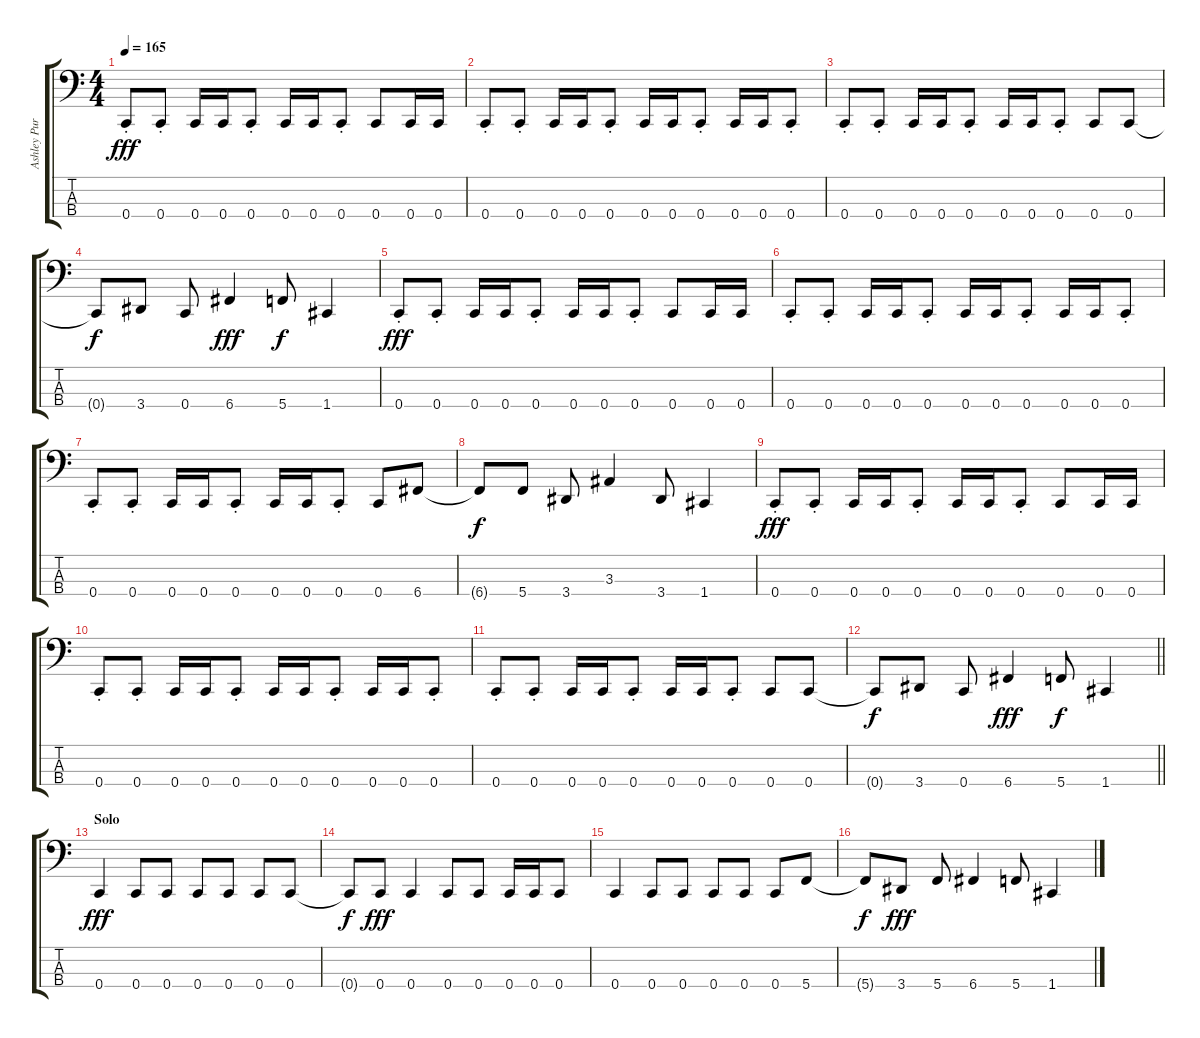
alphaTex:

\track ("Ashley Purdy (Ash)" "Ashley Pur") {instrument electricbasspick}
\staff {score tabs}
\tuning (F2 C2 G1 C1) {hide}
\ts (4 4)
\tempo 165
\clef f4
\ks c
0.4{st}.8{dy fff} 0.4{st}.8 0.4.16 0.4.16 0.4{st}.8 0.4.16 0.4.16 0.4{st}.8 0.4.8 0.4.16 0.4.16 |
0.4{st}.8 0.4{st}.8 0.4.16 0.4.16 0.4{st}.8 0.4.16 0.4.16 0.4{st}.8 0.4.16 0.4.16 0.4{st}.8 |
0.4{st}.8 0.4{st}.8 0.4.16 0.4.16 0.4{st}.8 0.4.16 0.4.16 0.4{st}.8 0.4.8 0.4.8 |
0.4{t}.8{dy f} 3.4.8 0.4.8 6.4.4{dy fff} 5.4.8{dy f} 1.4.4 |
0.4{st}.8{dy fff} 0.4{st}.8 0.4.16 0.4.16 0.4{st}.8 0.4.16 0.4.16 0.4{st}.8 0.4.8 0.4.16 0.4.16 |
0.4{st}.8 0.4{st}.8 0.4.16 0.4.16 0.4{st}.8 0.4.16 0.4.16 0.4{st}.8 0.4.16 0.4.16 0.4{st}.8 |
0.4{st}.8 0.4{st}.8 0.4.16 0.4.16 0.4{st}.8 0.4.16 0.4.16 0.4{st}.8 0.4.8 6.4.8 |
6.4{t}.8{dy f} 5.4.8 3.4.8 3.3.4 3.4.8 1.4.4 |
0.4{st}.8{dy fff} 0.4{st}.8 0.4.16 0.4.16 0.4{st}.8 0.4.16 0.4.16 0.4{st}.8 0.4.8 0.4.16 0.4.16 |
0.4{st}.8 0.4{st}.8 0.4.16 0.4.16 0.4{st}.8 0.4.16 0.4.16 0.4{st}.8 0.4.16 0.4.16 0.4{st}.8 |
0.4{st}.8 0.4{st}.8 0.4.16 0.4.16 0.4{st}.8 0.4.16 0.4.16 0.4{st}.8 0.4.8 0.4.8 |
\barLineRight lightlight
0.4{t}.8{dy f} 3.4.8 0.4.8 6.4.4{dy fff} 5.4.8{dy f} 1.4.4 |
\section ("" "Solo")
0.4.4{dy fff} 0.4.8 0.4.8 0.4.8 0.4.8 0.4.8 0.4.8 |
0.4{t}.8{dy f} 0.4.8{dy fff} 0.4.4 0.4.8 0.4.8 0.4.16 0.4.16 0.4.8 |
0.4.4 0.4.8 0.4.8 0.4.8 0.4.8 0.4.8 5.4.8 |
5.4{t}.8{dy f} 3.4.8{dy fff} 5.4.8 6.4.4 5.4.8 1.4.4
